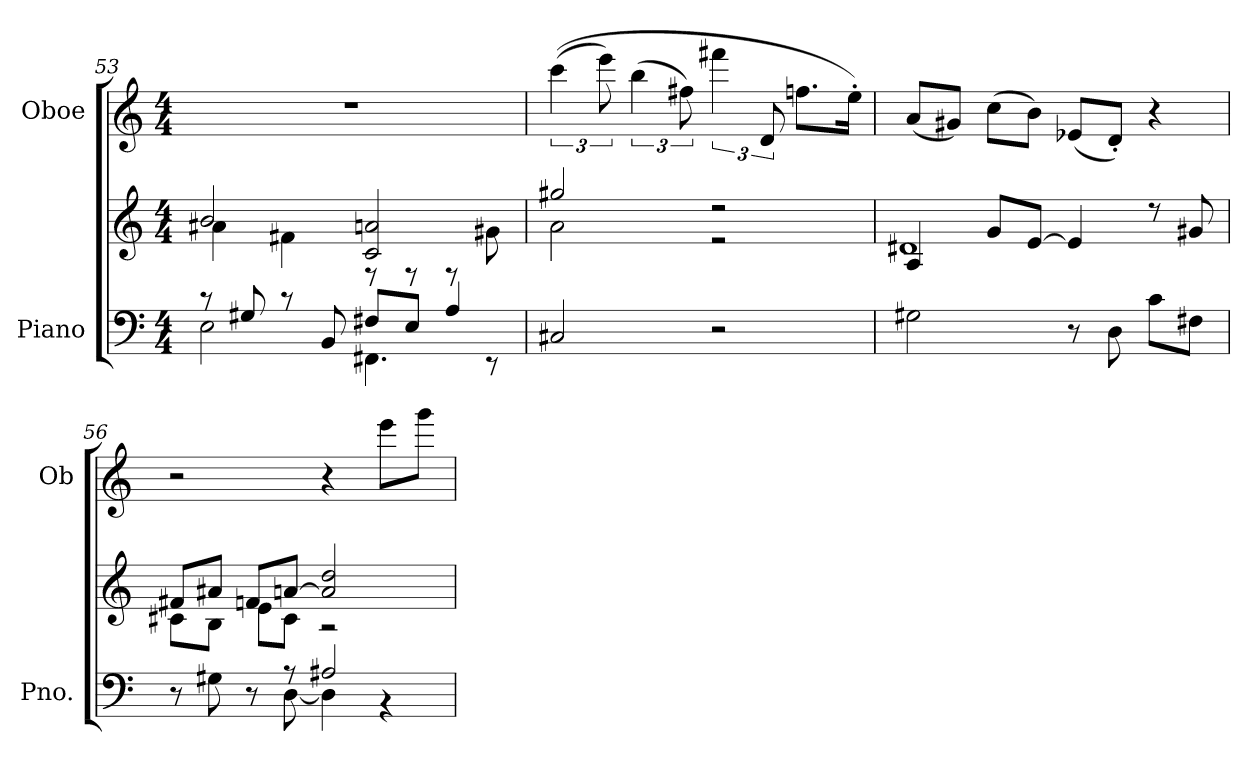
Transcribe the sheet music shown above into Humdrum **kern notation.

**kern	**kern	**kern
*part2	*part2	*part1
*staff3	*staff2	*staff1
*I"Piano	*	*I"Oboe
*I'Pno.	*	*I'Ob
*clefF4	*clefG2	*clefG2
*k[]	*k[]	*k[]
*M4/4	*M4/4	*M4/4
=53	=53	=53
*^	*^	*
8r	2E\	2b/	4a#X\	1r
8G#X/	.	.	.	.
8r	.	.	4f#X\	.
8BB/	.	.	.	.
8F#X/L	4.FF#X\	2c/ 2an/	8r	.
8E/J	.	.	8r	.
4A/	.	.	8r	.
.	8r	.	8g#X\	.
*v	*v	*	*	*
!!LO:LB:g=z
=54	=54	=54	=54
2C#X/	2gg#X/	2a\	(>(>6ccc\
.	.	.	12eee\)
.	.	.	(>6bb\
.	.	.	12ff#X\)
2r	2r	2r	6fff#X\
.	.	.	12d/
.	.	.	8.ffn\L
.	.	.	16ee'\Jk)
=55	=55	=55	=55
2G#X\	4A/	1d#X	(<8a/L
.	.	.	8g#X/J)
.	8g/L	.	(>8cc\L
.	[8e/J	.	8b\J)
8r	4e/]	.	(<8e-X/L
8D\	.	.	8d'/J)
8c\L	8r	.	4r
8F#X\J	8g#X/	.	.
=56	=56	=56	=56
*^	*	*	*
8r	4.ryy	8f#X/L	8c#X\L	2r
8G#X\	.	8a#X/J	8B\J	.
8r	.	8fn/L	8e\L	.
8r	[8D\	[8an/J	8c#\J	.
2A#X/	4D\]	2a/] 2dd/	2r	4r
.	4r	.	.	8eee\L
.	.	.	.	8ggg\J
*v	*v	*	*	*
*	*v	*v	*
=	=	=
*-	*-	*-
